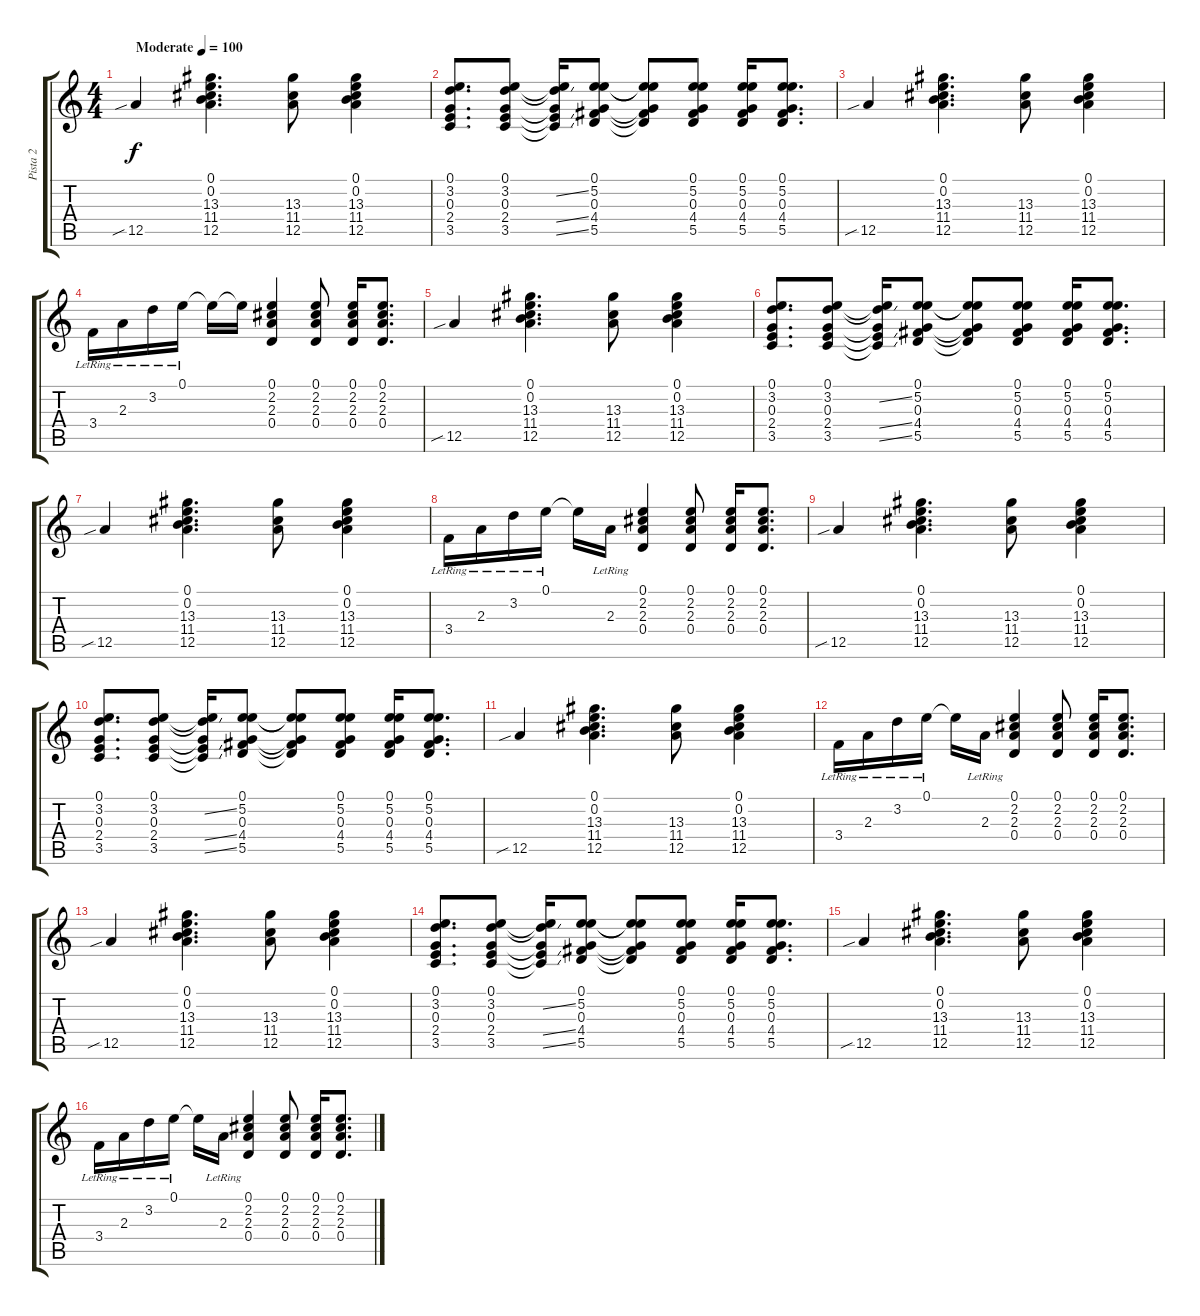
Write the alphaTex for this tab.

\track ("Pista 2" "Pista 2") {instrument acousticguitarsteel}
\staff {score tabs}
\tuning (E4 B3 G3 D3 A2 D2) {hide}
\ts (4 4)
\tempo (100 "Moderate")
\clef g2
\ks c
12.5{sib}.4{dy f instrument acousticguitarsteel} (0.1 0.2 13.3 11.4 12.5).4{d} (13.3 11.4 12.5).8 (0.1 0.2 13.3 11.4 12.5).4 |
(0.1 3.2 0.3 2.4 3.5).8{d} (0.1 3.2 0.3 2.4 3.5).8 (0.1{t} 3.2{ss t} 0.3{t} 2.4{ss t} 3.5{ss t}).16 (0.1 5.2 0.3 4.4 5.5).8 (0.1{t} 5.2{t} 0.3{t} 4.4{t} 5.5{t}).8 (0.1 5.2 0.3 4.4 5.5).8 (0.1 5.2 0.3 4.4 5.5).16 (0.1 5.2 0.3 4.4 5.5).8{d} |
12.5{sib}.4 (0.1 0.2 13.3 11.4 12.5).4{d} (13.3 11.4 12.5).8 (0.1 0.2 13.3 11.4 12.5).4 |
3.4{lr}.16 2.3{lr}.16 3.2{lr}.16 0.1{lr}.16 0.1{t}.16 0.1{t}.16 (0.1 2.2 2.3 0.4).4 (0.1 2.2 2.3 0.4).8 (0.1 2.2 2.3 0.4).16 (0.1 2.2 2.3 0.4).8{d} |
12.5{sib}.4 (0.1 0.2 13.3 11.4 12.5).4{d} (13.3 11.4 12.5).8 (0.1 0.2 13.3 11.4 12.5).4 |
(0.1 3.2 0.3 2.4 3.5).8{d} (0.1 3.2 0.3 2.4 3.5).8 (0.1{t} 3.2{ss t} 0.3{t} 2.4{ss t} 3.5{ss t}).16 (0.1 5.2 0.3 4.4 5.5).8 (0.1{t} 5.2{t} 0.3{t} 4.4{t} 5.5{t}).8 (0.1 5.2 0.3 4.4 5.5).8 (0.1 5.2 0.3 4.4 5.5).16 (0.1 5.2 0.3 4.4 5.5).8{d} |
12.5{sib}.4 (0.1 0.2 13.3 11.4 12.5).4{d} (13.3 11.4 12.5).8 (0.1 0.2 13.3 11.4 12.5).4 |
3.4{lr}.16 2.3{lr}.16 3.2{lr}.16 0.1{lr}.16 0.1{t}.16 2.3{lr}.16 (0.1 2.2 2.3 0.4).4 (0.1 2.2 2.3 0.4).8 (0.1 2.2 2.3 0.4).16 (0.1 2.2 2.3 0.4).8{d} |
12.5{sib}.4 (0.1 0.2 13.3 11.4 12.5).4{d} (13.3 11.4 12.5).8 (0.1 0.2 13.3 11.4 12.5).4 |
(0.1 3.2 0.3 2.4 3.5).8{d} (0.1 3.2 0.3 2.4 3.5).8 (0.1{t} 3.2{ss t} 0.3{t} 2.4{ss t} 3.5{ss t}).16 (0.1 5.2 0.3 4.4 5.5).8 (0.1{t} 5.2{t} 0.3{t} 4.4{t} 5.5{t}).8 (0.1 5.2 0.3 4.4 5.5).8 (0.1 5.2 0.3 4.4 5.5).16 (0.1 5.2 0.3 4.4 5.5).8{d} |
12.5{sib}.4 (0.1 0.2 13.3 11.4 12.5).4{d} (13.3 11.4 12.5).8 (0.1 0.2 13.3 11.4 12.5).4 |
3.4{lr}.16 2.3{lr}.16 3.2{lr}.16 0.1{lr}.16 0.1{t}.16 2.3{lr}.16 (0.1 2.2 2.3 0.4).4 (0.1 2.2 2.3 0.4).8 (0.1 2.2 2.3 0.4).16 (0.1 2.2 2.3 0.4).8{d} |
12.5{sib}.4 (0.1 0.2 13.3 11.4 12.5).4{d} (13.3 11.4 12.5).8 (0.1 0.2 13.3 11.4 12.5).4 |
(0.1 3.2 0.3 2.4 3.5).8{d} (0.1 3.2 0.3 2.4 3.5).8 (0.1{t} 3.2{ss t} 0.3{t} 2.4{ss t} 3.5{ss t}).16 (0.1 5.2 0.3 4.4 5.5).8 (0.1{t} 5.2{t} 0.3{t} 4.4{t} 5.5{t}).8 (0.1 5.2 0.3 4.4 5.5).8 (0.1 5.2 0.3 4.4 5.5).16 (0.1 5.2 0.3 4.4 5.5).8{d} |
12.5{sib}.4 (0.1 0.2 13.3 11.4 12.5).4{d} (13.3 11.4 12.5).8 (0.1 0.2 13.3 11.4 12.5).4 |
3.4{lr}.16 2.3{lr}.16 3.2{lr}.16 0.1{lr}.16 0.1{t}.16 2.3{lr}.16 (0.1 2.2 2.3 0.4).4 (0.1 2.2 2.3 0.4).8 (0.1 2.2 2.3 0.4).16 (0.1 2.2 2.3 0.4).8{d}
